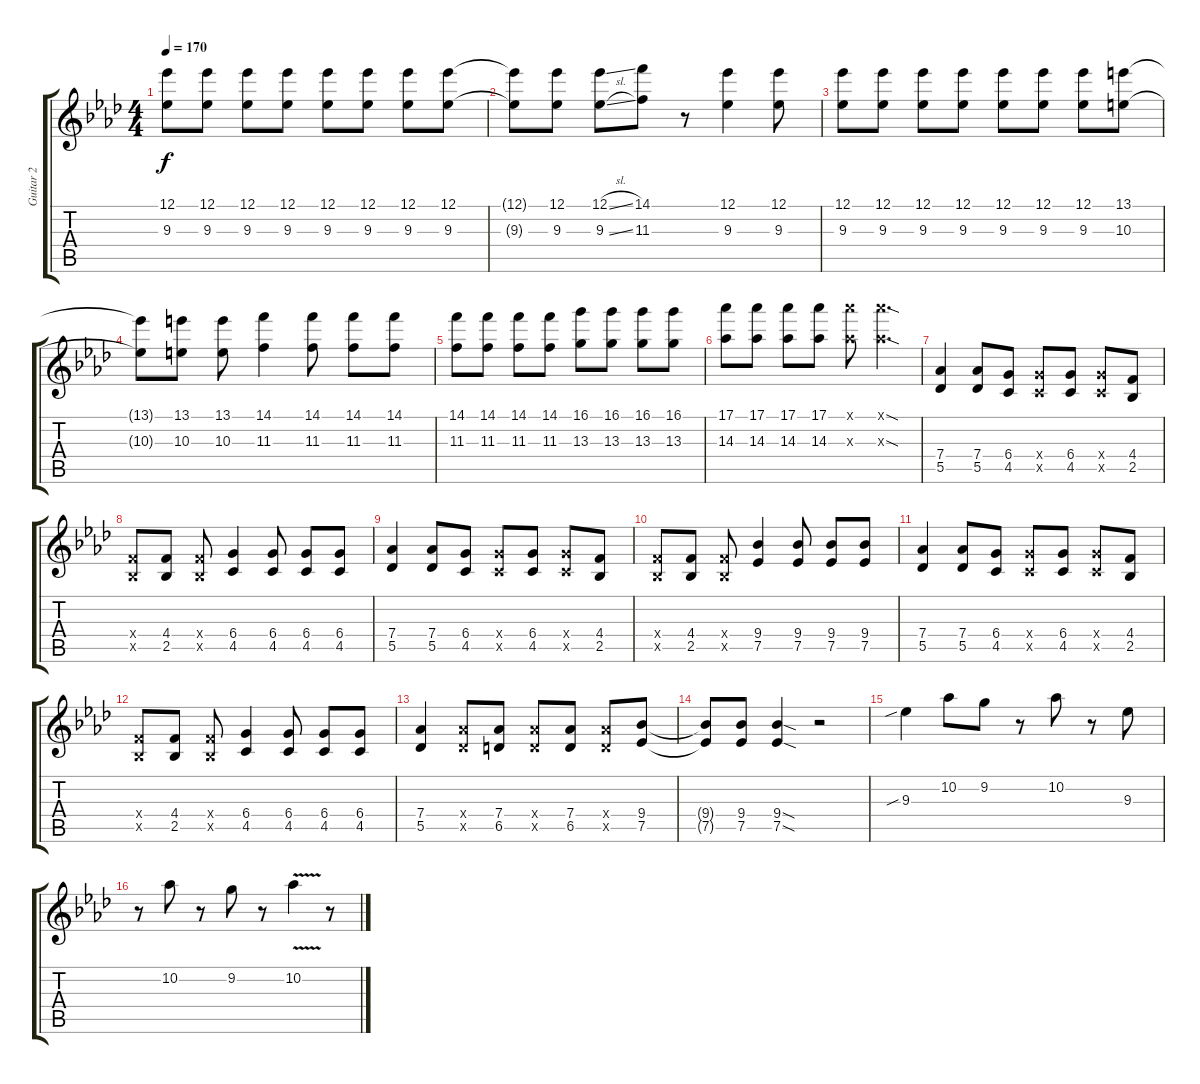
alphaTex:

\track ("Guitar 2" "Guitar 2") {instrument distortionguitar}
\staff {score tabs}
\tuning (Eb4 Bb3 Gb3 Db3 Ab2 Eb2) {hide}
\ts (4 4)
\tempo 170
\clef g2
\ks ab
(12.1 9.3).8{dy f} (12.1 9.3).8 (12.1 9.3).8 (12.1 9.3).8 (12.1 9.3).8 (12.1 9.3).8 (12.1 9.3).8 (12.1 9.3).8 |
(12.1{t} 9.3{t}).8 (12.1 9.3).8 (12.1{sl} 9.3{sl}).8 (14.1 11.3).8 r.8 (12.1 9.3).4 (12.1 9.3).8 |
(12.1 9.3).8 (12.1 9.3).8 (12.1 9.3).8 (12.1 9.3).8 (12.1 9.3).8 (12.1 9.3).8 (12.1 9.3).8 (13.1 10.3).8 |
(13.1{t} 10.3{t}).8 (13.1 10.3).8 (13.1 10.3).8 (14.1 11.3).4 (14.1 11.3).8 (14.1 11.3).8 (14.1 11.3).8 |
(14.1 11.3).8 (14.1 11.3).8 (14.1 11.3).8 (14.1 11.3).8 (16.1 13.3).8 (16.1 13.3).8 (16.1 13.3).8 (16.1 13.3).8 |
(17.1 14.3).8 (17.1 14.3).8 (17.1 14.3).8 (17.1 14.3).8 (17.1{x} 14.3{x}).8 (17.1{sod x} 14.3{sod x}).4{d} |
(7.4 5.5).4 (7.4 5.5).8 (6.4 4.5).8 (6.4{x} 4.5{x}).8 (6.4 4.5).8 (6.4{x} 4.5{x}).8 (4.4 2.5).8 |
(4.4{x} 2.5{x}).8 (4.4 2.5).8 (4.4{x} 2.5{x}).8 (6.4 4.5).4 (6.4 4.5).8 (6.4 4.5).8 (6.4 4.5).8 |
(7.4 5.5).4 (7.4 5.5).8 (6.4 4.5).8 (6.4{x} 4.5{x}).8 (6.4 4.5).8 (6.4{x} 4.5{x}).8 (4.4 2.5).8 |
(4.4{x} 2.5{x}).8 (4.4 2.5).8 (4.4{x} 2.5{x}).8 (9.4 7.5).4 (9.4 7.5).8 (9.4 7.5).8 (9.4 7.5).8 |
(7.4 5.5).4 (7.4 5.5).8 (6.4 4.5).8 (6.4{x} 4.5{x}).8 (6.4 4.5).8 (6.4{x} 4.5{x}).8 (4.4 2.5).8 |
(4.4{x} 2.5{x}).8 (4.4 2.5).8 (4.4{x} 2.5{x}).8 (6.4 4.5).4 (6.4 4.5).8 (6.4 4.5).8 (6.4 4.5).8 |
(7.4 5.5).4 (7.4{x} 5.5{x}).8 (7.4 6.5).8 (7.4{x} 6.5{x}).8 (7.4 6.5).8 (7.4{x} 6.5{x}).8 (9.4 7.5).8 |
(9.4{t} 7.5{t}).8 (9.4 7.5).8 (9.4{sod} 7.5{sod}).4 r.2 |
9.3{sib}.4 10.2.8 9.2.8 r.8 10.2.8 r.8 9.3.8 |
r.8 10.2.8 r.8 9.2.8 r.8 10.2{v}.4 r.8
